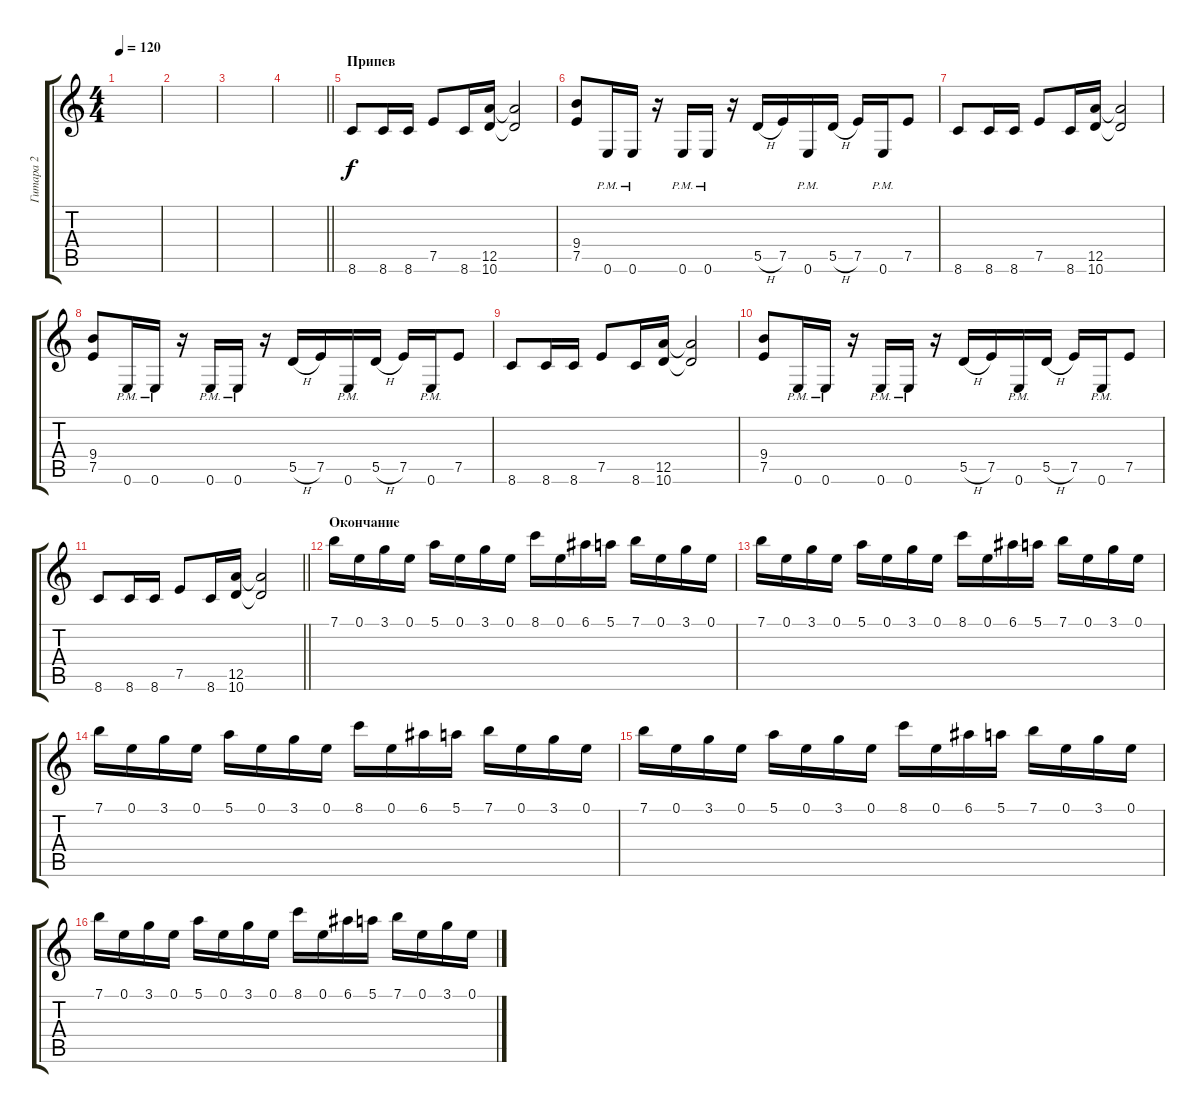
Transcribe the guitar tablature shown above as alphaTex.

\track ("Гитара 2" "Гитара 2") {instrument distortionguitar}
\staff {score tabs}
\tuning (E4 B3 G3 D3 A2 E2) {hide}
\ts (4 4)
\tempo 120
\clef g2
\ks c
|
|
|
\barLineRight lightlight
|
\section ("" "Припев")
8.6.8 8.6.16 8.6.16 7.5.8 8.6.16 (12.5 10.6).16 (12.5{t} 10.6{t}).2 |
(9.4 7.5).8 0.6{pm}.16 0.6{pm}.16 r.16 0.6{pm}.16 0.6{pm}.16 r.16 5.5{h}.16 7.5.16 0.6{pm}.16 5.5{h}.16 7.5.16 0.6{pm}.16 7.5.8 |
8.6.8 8.6.16 8.6.16 7.5.8 8.6.16 (12.5 10.6).16 (12.5{t} 10.6{t}).2 |
(9.4 7.5).8 0.6{pm}.16 0.6{pm}.16 r.16 0.6{pm}.16 0.6{pm}.16 r.16 5.5{h}.16 7.5.16 0.6{pm}.16 5.5{h}.16 7.5.16 0.6{pm}.16 7.5.8 |
8.6.8 8.6.16 8.6.16 7.5.8 8.6.16 (12.5 10.6).16 (12.5{t} 10.6{t}).2 |
(9.4 7.5).8 0.6{pm}.16 0.6{pm}.16 r.16 0.6{pm}.16 0.6{pm}.16 r.16 5.5{h}.16 7.5.16 0.6{pm}.16 5.5{h}.16 7.5.16 0.6{pm}.16 7.5.8 |
\barLineRight lightlight
8.6.8 8.6.16 8.6.16 7.5.8 8.6.16 (12.5 10.6).16 (12.5{t} 10.6{t}).2 |
\section ("" "Окончание")
7.1.16 0.1.16 3.1.16 0.1.16 5.1.16 0.1.16 3.1.16 0.1.16 8.1.16 0.1.16 6.1.16 5.1.16 7.1.16 0.1.16 3.1.16 0.1.16 |
7.1.16 0.1.16 3.1.16 0.1.16 5.1.16 0.1.16 3.1.16 0.1.16 8.1.16 0.1.16 6.1.16 5.1.16 7.1.16 0.1.16 3.1.16 0.1.16 |
7.1.16 0.1.16 3.1.16 0.1.16 5.1.16 0.1.16 3.1.16 0.1.16 8.1.16 0.1.16 6.1.16 5.1.16 7.1.16 0.1.16 3.1.16 0.1.16 |
7.1.16 0.1.16 3.1.16 0.1.16 5.1.16 0.1.16 3.1.16 0.1.16 8.1.16 0.1.16 6.1.16 5.1.16 7.1.16 0.1.16 3.1.16 0.1.16 |
7.1.16 0.1.16 3.1.16 0.1.16 5.1.16 0.1.16 3.1.16 0.1.16 8.1.16 0.1.16 6.1.16 5.1.16 7.1.16 0.1.16 3.1.16 0.1.16
